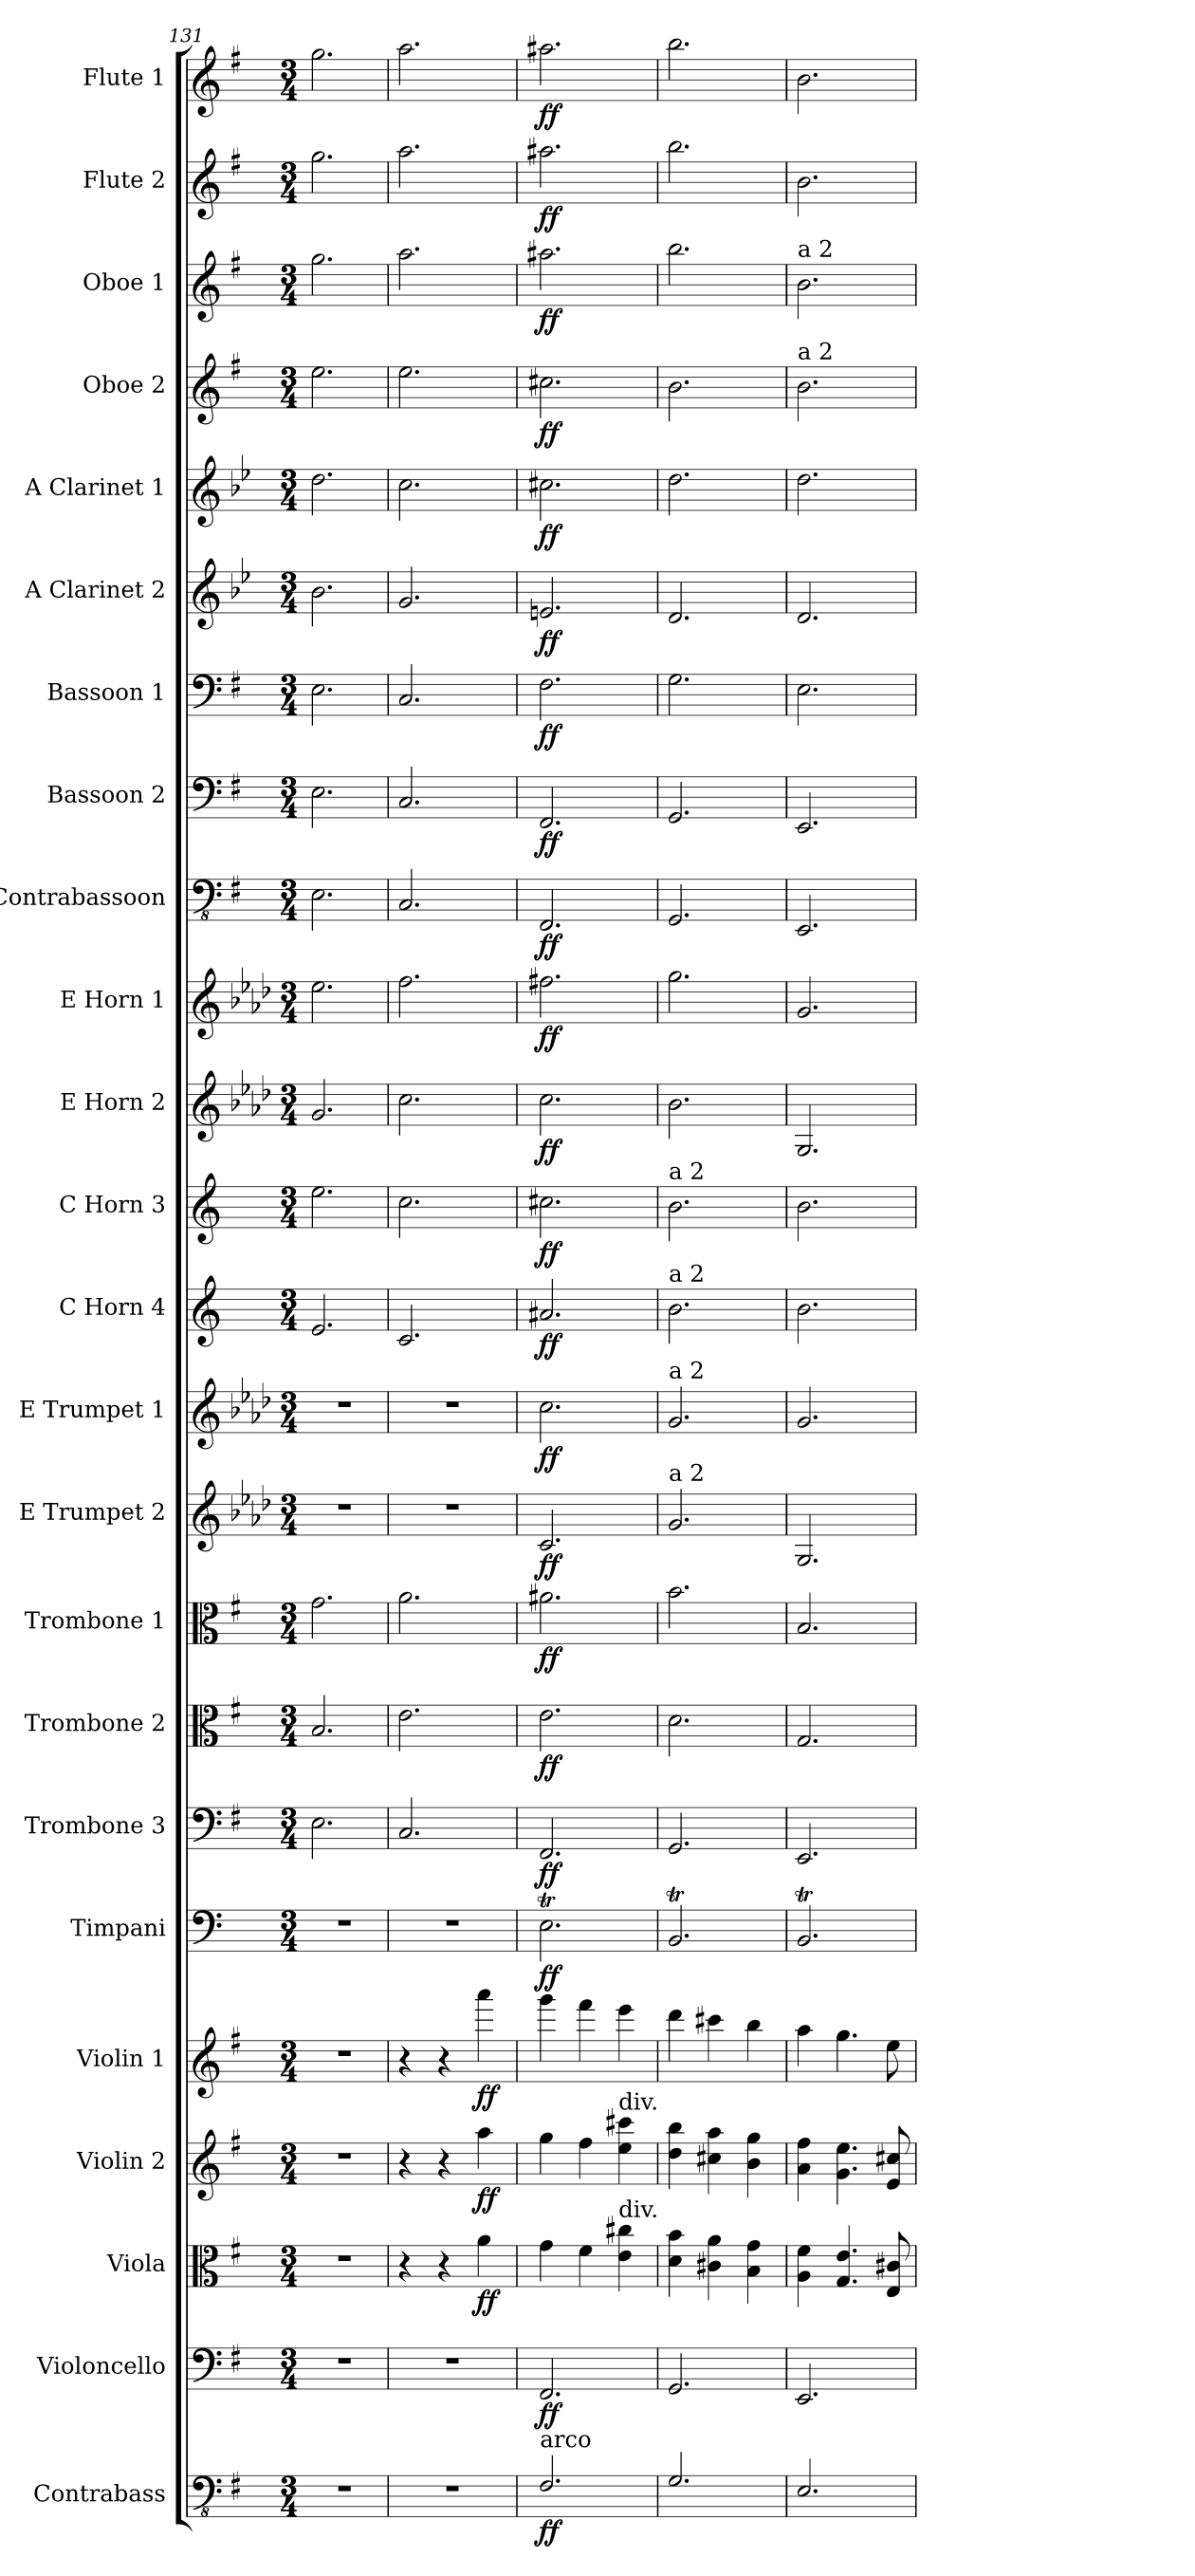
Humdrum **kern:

**kern	**dynam	**kern	**dynam	**kern	**dynam	**kern	**dynam	**kern	**dynam	**kern	**dynam	**kern	**dynam	**kern	**dynam	**kern	**dynam	**kern	**dynam	**kern	**dynam	**kern	**dynam	**kern	**dynam	**kern	**dynam	**kern	**dynam	**kern	**dynam	**kern	**dynam	**kern	**dynam	**kern	**dynam	**kern	**dynam	**kern	**dynam	**kern	**dynam	**kern	**dynam	**kern	**dynam
*part24	*part24	*part23	*part23	*part22	*part22	*part21	*part21	*part20	*part20	*part19	*part19	*part18	*part18	*part17	*part17	*part16	*part16	*part15	*part15	*part14	*part14	*part13	*part13	*part12	*part12	*part11	*part11	*part10	*part10	*part9	*part9	*part8	*part8	*part7	*part7	*part6	*part6	*part5	*part5	*part4	*part4	*part3	*part3	*part2	*part2	*part1	*part1
*staff24	*staff24	*staff23	*staff23	*staff22	*staff22	*staff21	*staff21	*staff20	*staff20	*staff19	*staff19	*staff18	*staff18	*staff17	*staff17	*staff16	*staff16	*staff15	*staff15	*staff14	*staff14	*staff13	*staff13	*staff12	*staff12	*staff11	*staff11	*staff10	*staff10	*staff9	*staff9	*staff8	*staff8	*staff7	*staff7	*staff6	*staff6	*staff5	*staff5	*staff4	*staff4	*staff3	*staff3	*staff2	*staff2	*staff1	*staff1
*I"Contrabass	*	*I"Violoncello	*	*I"Viola	*	*I"Violin 2	*	*I"Violin 1	*	*I"Timpani	*	*I"Trombone 3	*	*I"Trombone 2	*	*I"Trombone 1	*	*I"E Trumpet 2	*	*I"E Trumpet 1	*	*I"C Horn 4	*	*I"C Horn 3	*	*I"E Horn 2	*	*I"E Horn 1	*	*I"Contrabassoon	*	*I"Bassoon 2	*	*I"Bassoon 1	*	*I"A Clarinet 2	*	*I"A Clarinet 1	*	*I"Oboe 2	*	*I"Oboe 1	*	*I"Flute 2	*	*I"Flute 1	*
*I'Cb	*	*I'Vc	*	*I'Vla	*	*I'Vln 2	*	*I'Vln 1	*	*I'Timp	*	*I'Trb 3	*	*I'Trb 2	*	*I'Trb 1	*	*I'Tpt 2	*	*I'Tpt 1	*	*I'Hn 4	*	*I'Hn 3	*	*I'Hn 2	*	*I'Hn 1	*	*I'C Bsn	*	*I'Bsn 2	*	*I'Bsn 1	*	*I'Cl 2	*	*I'Cl 1	*	*I'Ob 2	*	*I'Ob 1	*	*I'Fl 2	*	*I'Fl 1	*
*clefFv4	*	*clefF4	*	*clefC3	*	*clefG2	*	*clefG2	*	*clefF4	*	*clefF4	*	*clefC3	*	*clefC3	*	*clefG2	*	*clefG2	*	*clefG2	*	*clefG2	*	*clefG2	*	*clefG2	*	*clefFv4	*	*clefF4	*	*clefF4	*	*clefG2	*	*clefG2	*	*clefG2	*	*clefG2	*	*clefG2	*	*clefG2	*
*ITrd7c12	*	*	*	*	*	*	*	*	*	*	*	*	*	*	*	*	*	*ITrd-2c-4	*	*ITrd-2c-4	*	*ITrd7c12	*	*ITrd7c12	*	*ITrd5c8	*	*ITrd5c8	*	*	*	*	*	*	*	*ITrd2c3	*	*ITrd2c3	*	*	*	*	*	*	*	*	*
*k[f#]	*	*k[f#]	*	*k[f#]	*	*k[f#]	*	*k[f#]	*	*k[]	*	*k[f#]	*	*k[f#]	*	*k[f#]	*	*k[]	*	*k[]	*	*k[]	*	*k[]	*	*k[]	*	*k[]	*	*k[f#]	*	*k[f#]	*	*k[f#]	*	*k[f#]	*	*k[f#]	*	*k[f#]	*	*k[f#]	*	*k[f#]	*	*k[f#]	*
*M3/4	*	*M3/4	*	*M3/4	*	*M3/4	*	*M3/4	*	*M3/4	*	*M3/4	*	*M3/4	*	*M3/4	*	*M3/4	*	*M3/4	*	*M3/4	*	*M3/4	*	*M3/4	*	*M3/4	*	*M3/4	*	*M3/4	*	*M3/4	*	*M3/4	*	*M3/4	*	*M3/4	*	*M3/4	*	*M3/4	*	*M3/4	*
=131	=131	=131	=131	=131	=131	=131	=131	=131	=131	=131	=131	=131	=131	=131	=131	=131	=131	=131	=131	=131	=131	=131	=131	=131	=131	=131	=131	=131	=131	=131	=131	=131	=131	=131	=131	=131	=131	=131	=131	=131	=131	=131	=131	=131	=131	=131	=131
2.r	.	2.r	.	2.r	.	2.r	.	2.r	.	2.r	.	2.E\	.	2.B/	.	2.g\	.	2.r	.	2.r	.	2.E/	.	2.e\	.	2.B/	.	2.g\	.	2.EE\	.	2.E\	.	2.E\	.	2.g\	.	2.b\	.	2.ee\	.	2.gg\	.	2.gg\	.	2.gg\	.
=132	=132	=132	=132	=132	=132	=132	=132	=132	=132	=132	=132	=132	=132	=132	=132	=132	=132	=132	=132	=132	=132	=132	=132	=132	=132	=132	=132	=132	=132	=132	=132	=132	=132	=132	=132	=132	=132	=132	=132	=132	=132	=132	=132	=132	=132	=132	=132
2.r	.	2.r	.	4r	.	4r	.	4r	.	2.r	.	2.C/	.	2.e\	.	2.a\	.	2.r	.	2.r	.	2.C/	.	2.c\	.	2.e\	.	2.a\	.	2.CC/	.	2.C/	.	2.C/	.	2.e/	.	2.a\	.	2.ee\	.	2.aa\	.	2.aa\	.	2.aa\	.
.	.	.	.	4r	.	4r	.	4r	.	.	.	.	.	.	.	.	.	.	.	.	.	.	.	.	.	.	.	.	.	.	.	.	.	.	.	.	.	.	.	.	.	.	.	.	.	.	.
!	!	!	!	!	!LO:DY:b	!	!LO:DY:b	!	!LO:DY:b	!	!	!	!	!	!	!	!	!	!	!	!	!	!	!	!	!	!	!	!	!	!	!	!	!	!	!	!	!	!	!	!	!	!	!	!	!	!
.	.	.	.	4a\	ff	4aa\	ff	4aaa\	ff	.	.	.	.	.	.	.	.	.	.	.	.	.	.	.	.	.	.	.	.	.	.	.	.	.	.	.	.	.	.	.	.	.	.	.	.	.	.
=133	=133	=133	=133	=133	=133	=133	=133	=133	=133	=133	=133	=133	=133	=133	=133	=133	=133	=133	=133	=133	=133	=133	=133	=133	=133	=133	=133	=133	=133	=133	=133	=133	=133	=133	=133	=133	=133	=133	=133	=133	=133	=133	=133	=133	=133	=133	=133
!LO:TX:a:t=arco	!	!	!	!	!	!	!	!	!	!	!	!	!	!	!	!	!	!	!	!	!	!	!	!	!	!	!	!	!	!	!	!	!	!	!	!	!	!	!	!	!	!	!	!	!	!	!
!	!LO:DY:b	!	!LO:DY:b	!	!	!	!	!	!	!	!LO:DY:b	!	!LO:DY:b	!	!LO:DY:b	!	!LO:DY:b	!	!LO:DY:b	!	!LO:DY:b	!	!LO:DY:b	!	!LO:DY:b	!	!LO:DY:b	!	!LO:DY:b	!	!LO:DY:b	!	!LO:DY:b	!	!LO:DY:b	!	!LO:DY:b	!	!LO:DY:b	!	!LO:DY:b	!	!LO:DY:b	!	!LO:DY:b	!	!LO:DY:b
2.FFF#/	ff	2.FF#/	ff	4g\	.	4gg\	.	4ggg\	.	2.Et\	ff	2.FF#/	ff	2.e\	ff	2.a#X\	ff	2.e/	ff	2.ee\	ff	2.A#X/	ff	2.c#X\	ff	2.e\	ff	2.a#X\	ff	2.FFF#/	ff	2.FF#/	ff	2.F#\	ff	2.c#X/	ff	2.a#X\	ff	2.cc#X\	ff	2.aa#X\	ff	2.aa#X\	ff	2.aa#X\	ff
.	.	.	.	4f#\	.	4ff#\	.	4fff#\	.	.	.	.	.	.	.	.	.	.	.	.	.	.	.	.	.	.	.	.	.	.	.	.	.	.	.	.	.	.	.	.	.	.	.	.	.	.	.
!	!	!	!	!	!	!LO:TX:a:t=div.	!	!	!	!	!	!	!	!	!	!	!	!	!	!	!	!	!	!	!	!	!	!	!	!	!	!	!	!	!	!	!	!	!	!	!	!	!	!	!	!	!
!	!	!	!	!LO:TX:a:t=div.	!	!	!	!	!	!	!	!	!	!	!	!	!	!	!	!	!	!	!	!	!	!	!	!	!	!	!	!	!	!	!	!	!	!	!	!	!	!	!	!	!	!	!
.	.	.	.	4e\ 4cc#X\	.	4ee\ 4ccc#X\	.	4eee\	.	.	.	.	.	.	.	.	.	.	.	.	.	.	.	.	.	.	.	.	.	.	.	.	.	.	.	.	.	.	.	.	.	.	.	.	.	.	.
=134	=134	=134	=134	=134	=134	=134	=134	=134	=134	=134	=134	=134	=134	=134	=134	=134	=134	=134	=134	=134	=134	=134	=134	=134	=134	=134	=134	=134	=134	=134	=134	=134	=134	=134	=134	=134	=134	=134	=134	=134	=134	=134	=134	=134	=134	=134	=134
!	!	!	!	!	!	!	!	!	!	!	!	!	!	!	!	!	!	!	!	!	!	!	!	!LO:TX:a:t=a 2	!	!	!	!	!	!	!	!	!	!	!	!	!	!	!	!	!	!	!	!	!	!	!
!	!	!	!	!	!	!	!	!	!	!	!	!	!	!	!	!	!	!	!	!	!	!LO:TX:a:t=a 2	!	!	!	!	!	!	!	!	!	!	!	!	!	!	!	!	!	!	!	!	!	!	!	!	!
!	!	!	!	!	!	!	!	!	!	!	!	!	!	!	!	!	!	!	!	!LO:TX:a:t=a 2	!	!	!	!	!	!	!	!	!	!	!	!	!	!	!	!	!	!	!	!	!	!	!	!	!	!	!
!	!	!	!	!	!	!	!	!	!	!	!	!	!	!	!	!	!	!LO:TX:a:t=a 2	!	!	!	!	!	!	!	!	!	!	!	!	!	!	!	!	!	!	!	!	!	!	!	!	!	!	!	!	!
2.GGG/	.	2.GG/	.	4d\ 4b\	.	4dd\ 4bb\	.	4ddd\	.	2.BBt/	.	2.GG/	.	2.d\	.	2.b\	.	2.b/	.	2.b/	.	2.B\	.	2.B\	.	2.d\	.	2.b\	.	2.GGG/	.	2.GG/	.	2.G\	.	2.B/	.	2.b\	.	2.b\	.	2.bb\	.	2.bb\	.	2.bb\	.
.	.	.	.	4c#X\ 4a\	.	4cc#X\ 4aa\	.	4ccc#X\	.	.	.	.	.	.	.	.	.	.	.	.	.	.	.	.	.	.	.	.	.	.	.	.	.	.	.	.	.	.	.	.	.	.	.	.	.	.	.
.	.	.	.	4B\ 4g\	.	4b\ 4gg\	.	4bb\	.	.	.	.	.	.	.	.	.	.	.	.	.	.	.	.	.	.	.	.	.	.	.	.	.	.	.	.	.	.	.	.	.	.	.	.	.	.	.
=135	=135	=135	=135	=135	=135	=135	=135	=135	=135	=135	=135	=135	=135	=135	=135	=135	=135	=135	=135	=135	=135	=135	=135	=135	=135	=135	=135	=135	=135	=135	=135	=135	=135	=135	=135	=135	=135	=135	=135	=135	=135	=135	=135	=135	=135	=135	=135
!	!	!	!	!	!	!	!	!	!	!	!	!	!	!	!	!	!	!	!	!	!	!	!	!	!	!	!	!	!	!	!	!	!	!	!	!	!	!	!	!	!	!LO:TX:a:t=a 2	!	!	!	!	!
!	!	!	!	!	!	!	!	!	!	!	!	!	!	!	!	!	!	!	!	!	!	!	!	!	!	!	!	!	!	!	!	!	!	!	!	!	!	!	!	!LO:TX:a:t=a 2	!	!	!	!	!	!	!
2.EEE/	.	2.EE/	.	4A\ 4f#\	.	4a\ 4ff#\	.	4aa\	.	2.BBt/	.	2.EE/	.	2.G/	.	2.B/	.	2.B/	.	2.b/	.	2.B\	.	2.B\	.	2.BB/	.	2.B/	.	2.EEE/	.	2.EE/	.	2.E\	.	2.B/	.	2.b\	.	2.b\	.	2.b\	.	2.b\	.	2.b\	.
.	.	.	.	4.G/ 4.e/	.	4.g\ 4.ee\	.	4.gg\	.	.	.	.	.	.	.	.	.	.	.	.	.	.	.	.	.	.	.	.	.	.	.	.	.	.	.	.	.	.	.	.	.	.	.	.	.	.	.
.	.	.	.	8E/ 8c#X/	.	8e/ 8cc#X/	.	8ee\	.	.	.	.	.	.	.	.	.	.	.	.	.	.	.	.	.	.	.	.	.	.	.	.	.	.	.	.	.	.	.	.	.	.	.	.	.	.	.
=	=	=	=	=	=	=	=	=	=	=	=	=	=	=	=	=	=	=	=	=	=	=	=	=	=	=	=	=	=	=	=	=	=	=	=	=	=	=	=	=	=	=	=	=	=	=	=
*-	*-	*-	*-	*-	*-	*-	*-	*-	*-	*-	*-	*-	*-	*-	*-	*-	*-	*-	*-	*-	*-	*-	*-	*-	*-	*-	*-	*-	*-	*-	*-	*-	*-	*-	*-	*-	*-	*-	*-	*-	*-	*-	*-	*-	*-	*-	*-
